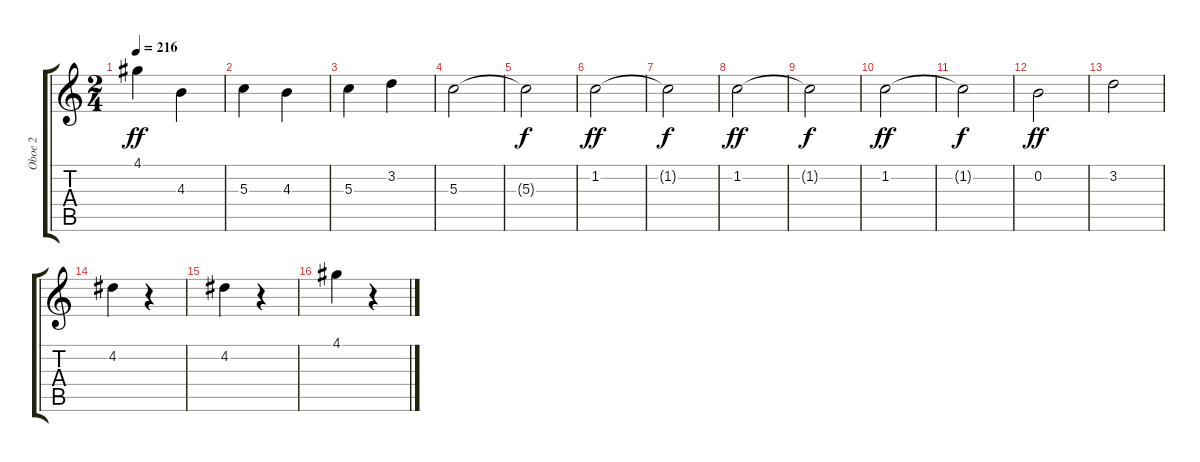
\track ("Oboe 2" "Oboe 2") {instrument acousticguitarnylon}
\staff {score tabs}
\tuning (E4 B3 G3 D3 A2 E2) {hide}
\ts (2 4)
\tempo 216
\clef g2
\ks c
4.1.4{dy ff} 4.3.4 |
5.3.4 4.3.4 |
5.3.4 3.2.4 |
5.3.2 |
5.3{t}.2{dy f} |
1.2.2{dy ff} |
1.2{t}.2{dy f} |
1.2.2{dy ff} |
1.2{t}.2{dy f} |
1.2.2{dy ff} |
1.2{t}.2{dy f} |
0.2.2{dy ff} |
3.2.2 |
4.2.4 r.4 |
4.2.4 r.4 |
4.1.4 r.4
